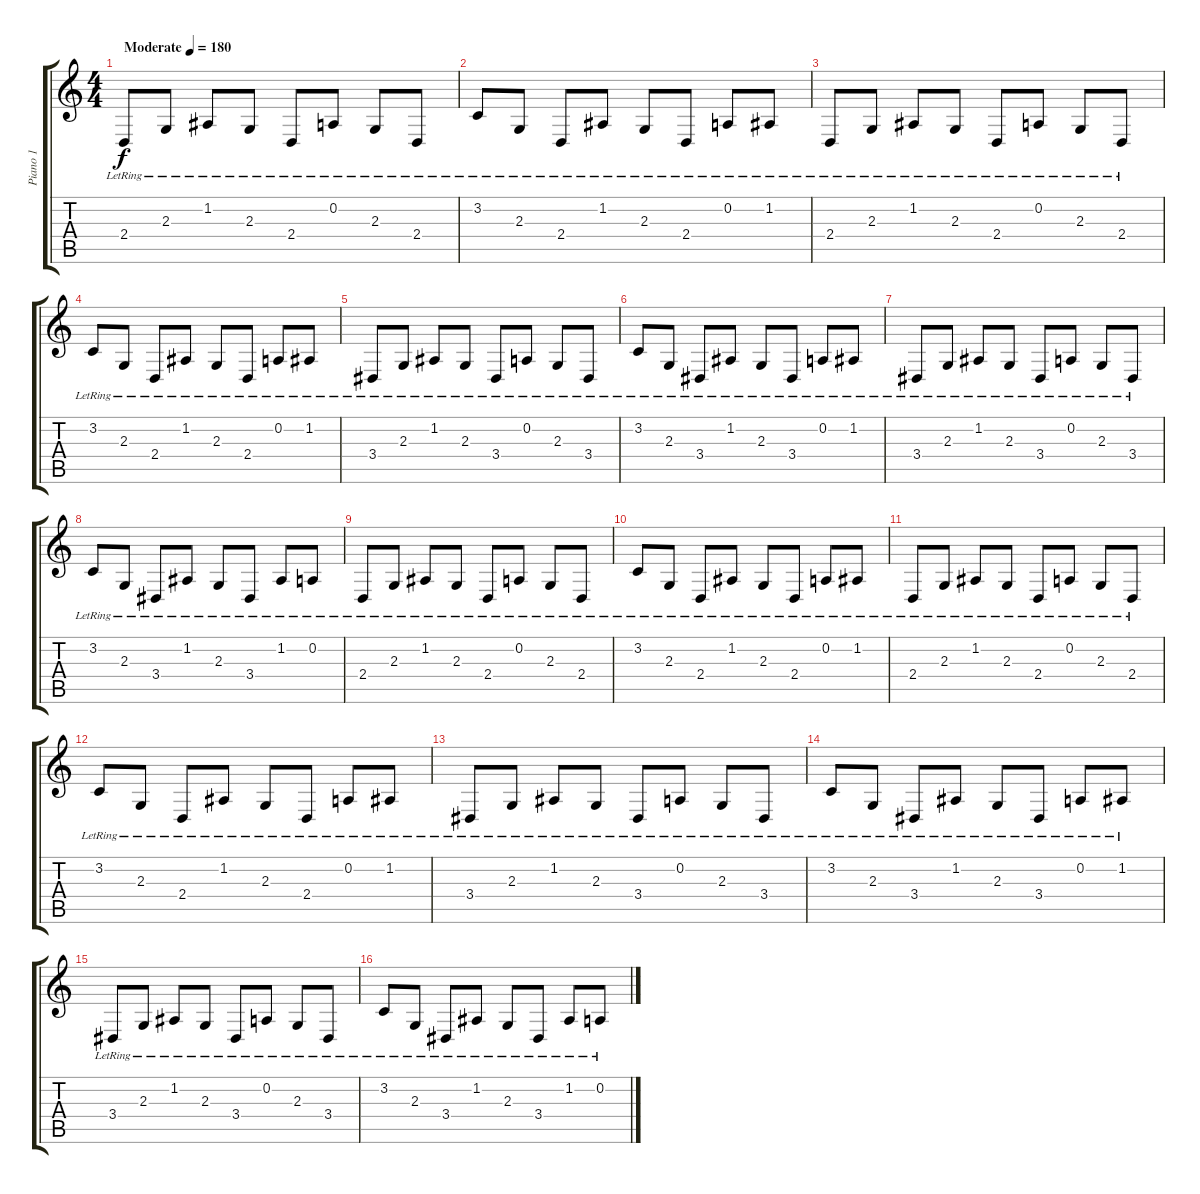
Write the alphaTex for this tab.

\track ("Piano 1" "Piano 1") {instrument acousticgrandpiano}
\staff {score tabs}
\tuning (D4 A3 F3 C3 G2 D2) {hide}
\ts (4 4)
\tempo (180 "Moderate")
\clef g2
\ks c
2.4{lr}.8{dy f instrument acousticgrandpiano} 2.3{lr}.8 1.2{lr}.8 2.3{lr}.8 2.4{lr}.8 0.2{lr}.8 2.3{lr}.8 2.4{lr}.8 |
3.2{lr}.8 2.3{lr}.8 2.4{lr}.8 1.2{lr}.8 2.3{lr}.8 2.4{lr}.8 0.2{lr}.8 1.2{lr}.8 |
2.4{lr}.8 2.3{lr}.8 1.2{lr}.8 2.3{lr}.8 2.4{lr}.8 0.2{lr}.8 2.3{lr}.8 2.4{lr}.8 |
3.2{lr}.8 2.3{lr}.8 2.4{lr}.8 1.2{lr}.8 2.3{lr}.8 2.4{lr}.8 0.2{lr}.8 1.2{lr}.8 |
3.4{lr}.8 2.3{lr}.8 1.2{lr}.8 2.3{lr}.8 3.4{lr}.8 0.2{lr}.8 2.3{lr}.8 3.4{lr}.8 |
3.2{lr}.8 2.3{lr}.8 3.4{lr}.8 1.2{lr}.8 2.3{lr}.8 3.4{lr}.8 0.2{lr}.8 1.2{lr}.8 |
3.4{lr}.8 2.3{lr}.8 1.2{lr}.8 2.3{lr}.8 3.4{lr}.8 0.2{lr}.8 2.3{lr}.8 3.4{lr}.8 |
3.2{lr}.8 2.3{lr}.8 3.4{lr}.8 1.2{lr}.8 2.3{lr}.8 3.4{lr}.8 1.2{lr}.8 0.2{lr}.8 |
2.4{lr}.8 2.3{lr}.8 1.2{lr}.8 2.3{lr}.8 2.4{lr}.8 0.2{lr}.8 2.3{lr}.8 2.4{lr}.8 |
3.2{lr}.8 2.3{lr}.8 2.4{lr}.8 1.2{lr}.8 2.3{lr}.8 2.4{lr}.8 0.2{lr}.8 1.2{lr}.8 |
2.4{lr}.8 2.3{lr}.8 1.2{lr}.8 2.3{lr}.8 2.4{lr}.8 0.2{lr}.8 2.3{lr}.8 2.4{lr}.8 |
3.2{lr}.8 2.3{lr}.8 2.4{lr}.8 1.2{lr}.8 2.3{lr}.8 2.4{lr}.8 0.2{lr}.8 1.2{lr}.8 |
3.4{lr}.8 2.3{lr}.8 1.2{lr}.8 2.3{lr}.8 3.4{lr}.8 0.2{lr}.8 2.3{lr}.8 3.4{lr}.8 |
3.2{lr}.8 2.3{lr}.8 3.4{lr}.8 1.2{lr}.8 2.3{lr}.8 3.4{lr}.8 0.2{lr}.8 1.2{lr}.8 |
3.4{lr}.8 2.3{lr}.8 1.2{lr}.8 2.3{lr}.8 3.4{lr}.8 0.2{lr}.8 2.3{lr}.8 3.4{lr}.8 |
3.2{lr}.8 2.3{lr}.8 3.4{lr}.8 1.2{lr}.8 2.3{lr}.8 3.4{lr}.8 1.2{lr}.8 0.2{lr}.8
